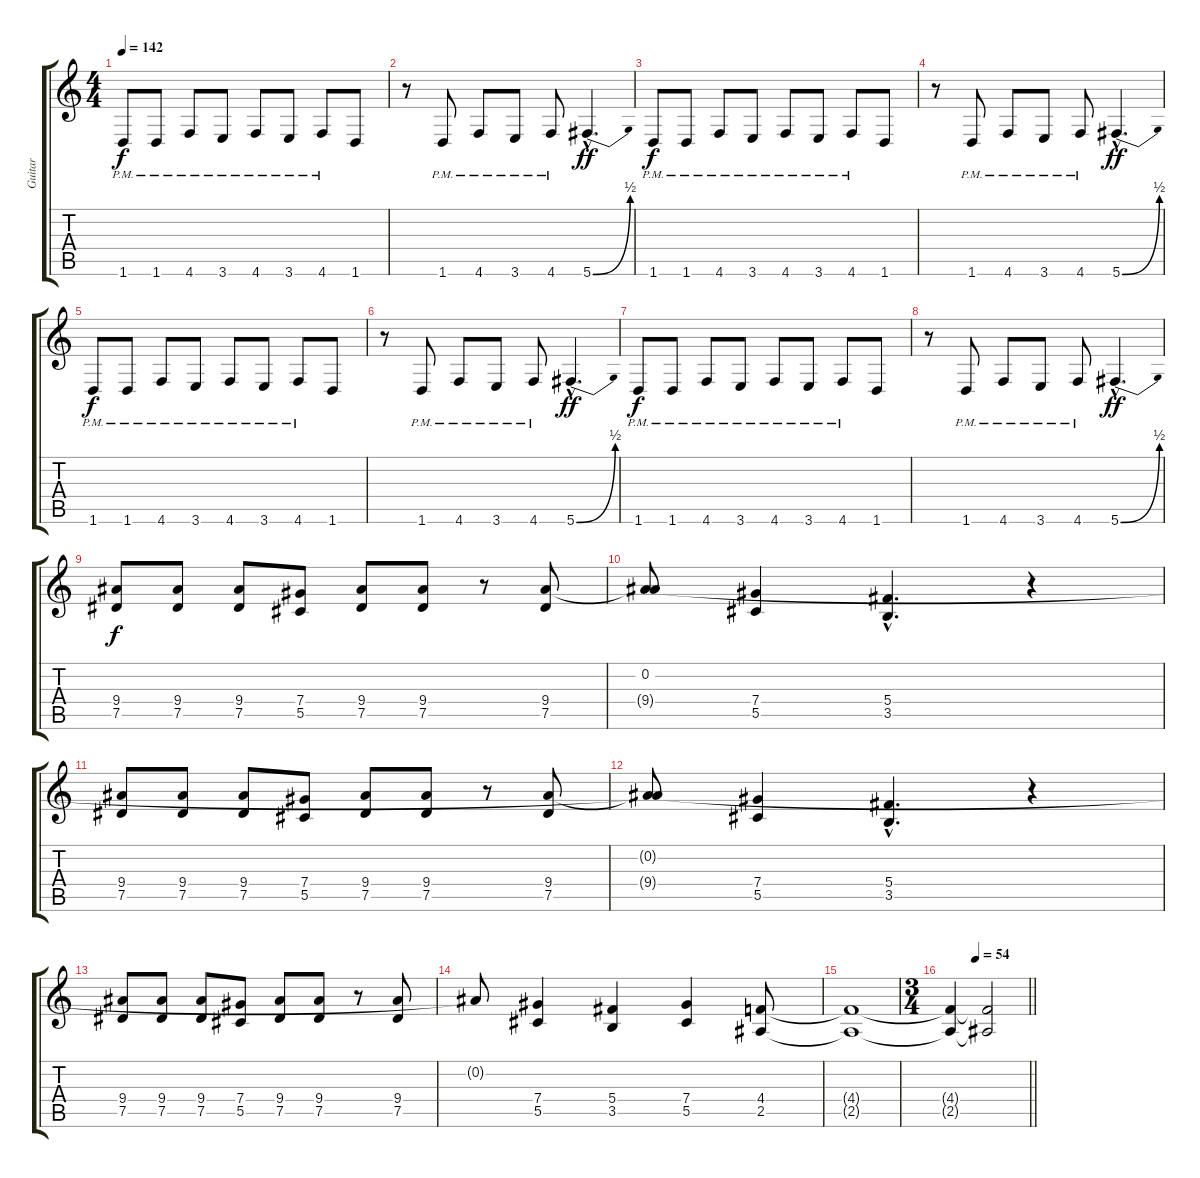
\track ("Guitar" "Guitar") {instrument overdrivenguitar}
\staff {score tabs}
\tuning (Eb4 Bb3 Gb3 Db3 Ab2 Db2) {hide}
\ts (4 4)
\tempo 142
\clef g2
\ks c
1.6{pm}.8{dy f} 1.6{pm}.8 4.6{pm}.8 3.6{pm}.8 4.6{pm}.8 3.6{pm}.8 4.6{pm}.8 1.6.8 |
r.8 1.6{pm}.8 4.6{pm}.8 3.6{pm}.8 4.6{pm}.8 5.6{be (bend 0 0 60 2) hac}.4{d dy ff} |
1.6{pm}.8{dy f} 1.6{pm}.8 4.6{pm}.8 3.6{pm}.8 4.6{pm}.8 3.6{pm}.8 4.6{pm}.8 1.6.8 |
r.8 1.6{pm}.8 4.6{pm}.8 3.6{pm}.8 4.6{pm}.8 5.6{be (bend 0 0 60 2) hac}.4{d dy ff} |
1.6{pm}.8{dy f} 1.6{pm}.8 4.6{pm}.8 3.6{pm}.8 4.6{pm}.8 3.6{pm}.8 4.6{pm}.8 1.6.8 |
r.8 1.6{pm}.8 4.6{pm}.8 3.6{pm}.8 4.6{pm}.8 5.6{be (bend 0 0 60 2) hac}.4{d dy ff} |
1.6{pm}.8{dy f} 1.6{pm}.8 4.6{pm}.8 3.6{pm}.8 4.6{pm}.8 3.6{pm}.8 4.6{pm}.8 1.6.8 |
r.8 1.6{pm}.8 4.6{pm}.8 3.6{pm}.8 4.6{pm}.8 5.6{be (bend 0 0 60 2) hac}.4{d dy ff} |
(9.4 7.5).8{dy f} (9.4 7.5).8 (9.4 7.5).8 (7.4 5.5).8 (9.4 7.5).8 (9.4 7.5).8 r.8 (9.4 7.5).8 |
(0.2 9.4{t}).8 (7.4 5.5).4 (5.4{hac} 3.5{hac}).4{d} r.4 |
(9.4 7.5).8 (9.4 7.5).8 (9.4 7.5).8 (7.4 5.5).8 (9.4 7.5).8 (9.4 7.5).8 r.8 (9.4 7.5).8 |
(0.2{t} 9.4{t}).8 (7.4 5.5).4 (5.4{hac} 3.5{hac}).4{d} r.4 |
(9.4 7.5).8 (9.4 7.5).8 (9.4 7.5).8 (7.4 5.5).8 (9.4 7.5).8 (9.4 7.5).8 r.8 (9.4 7.5).8 |
0.2{t}.8 (7.4 5.5).4 (5.4 3.5).4 (7.4 5.5).4 (4.4 2.5).8 |
(4.4{t} 2.5{t}).1 |
\ts (3 4)
\tempo (54 0.3333333333333333)
\barLineRight lightlight
(4.4{t} 2.5{t}).4 (4.4{t} 2.5{t}).2
